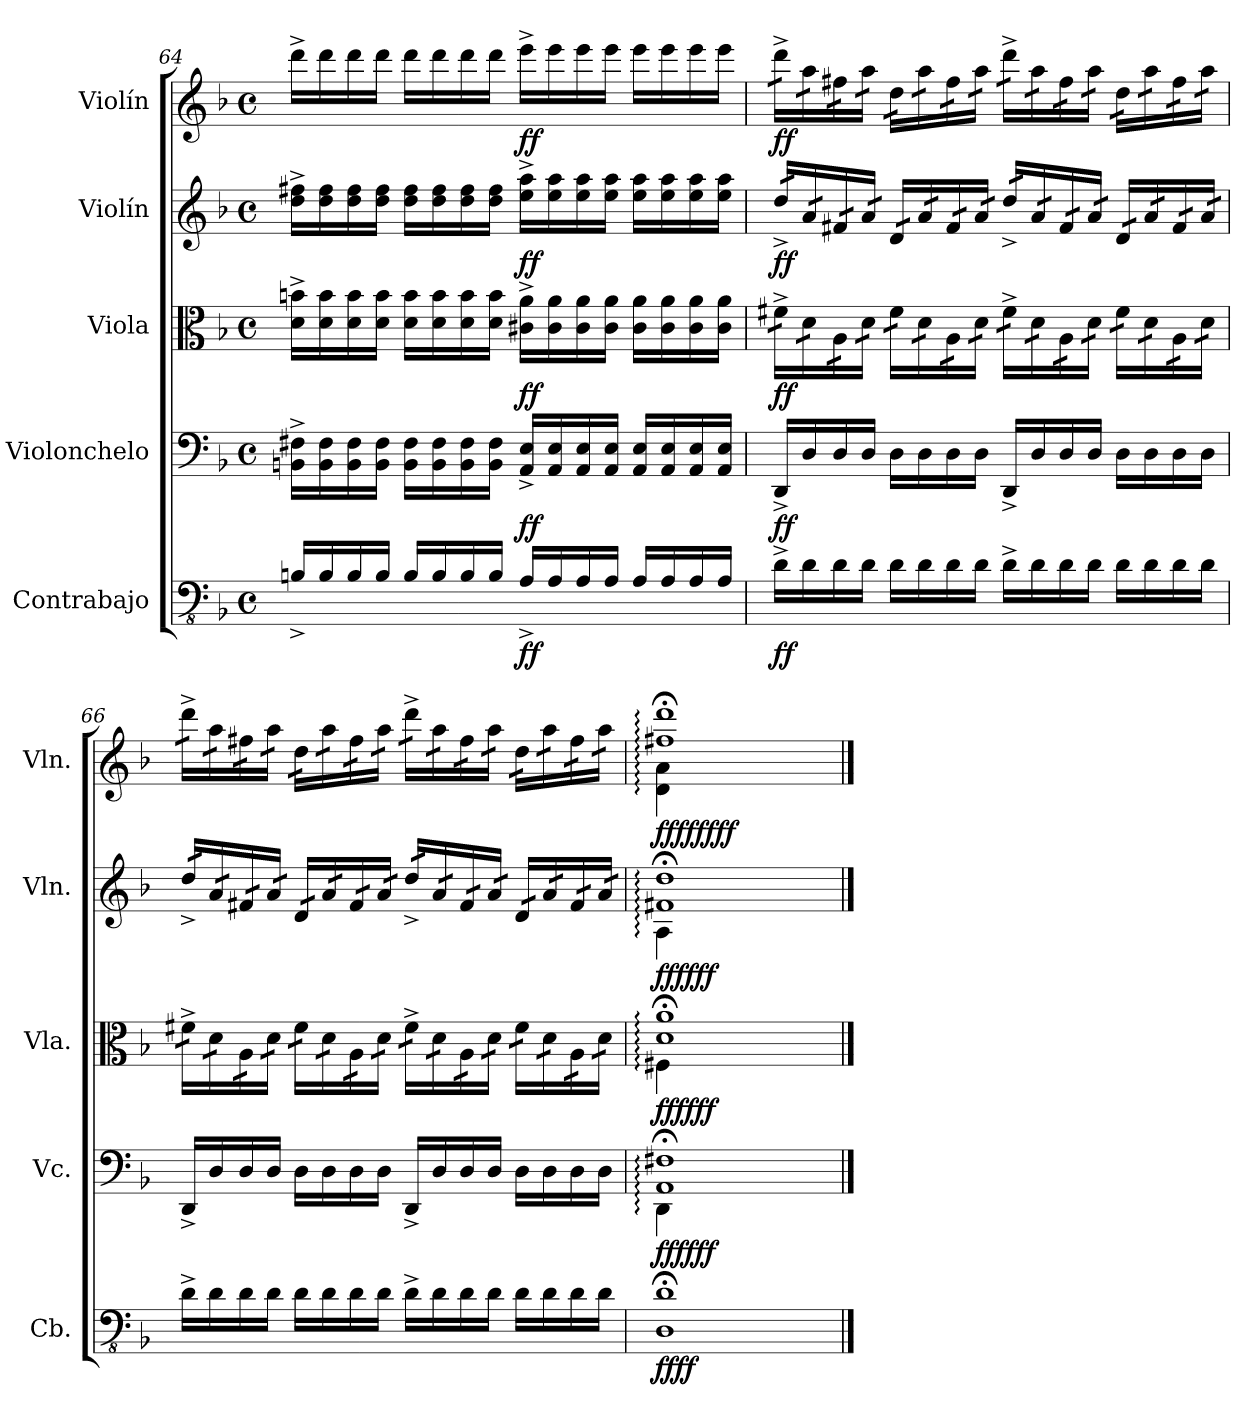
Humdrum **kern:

**kern	**dynam	**kern	**dynam	**kern	**dynam	**kern	**dynam	**kern	**dynam
*part5	*part5	*part4	*part4	*part3	*part3	*part2	*part2	*part1	*part1
*staff5	*staff5	*staff4	*staff4	*staff3	*staff3	*staff2	*staff2	*staff1	*staff1
*I"Contrabajo	*	*I"Violonchelo	*	*I"Viola	*	*I"Violín	*	*I"Violín	*
*I'Cb.	*	*I'Vc.	*	*I'Vla.	*	*I'Vln.	*	*I'Vln.	*
!!LO:LB:g=z
*clefFv4	*	*clefF4	*	*clefC3	*	*clefG2	*	*clefG2	*
*ITrd7c12	*	*	*	*	*	*	*	*	*
*k[b-]	*	*k[b-]	*	*k[b-]	*	*k[b-]	*	*k[b-]	*
*M4/4	*	*M4/4	*	*M4/4	*	*M4/4	*	*M4/4	*
*met(c)	*	*met(c)	*	*met(c)	*	*met(c)	*	*met(c)	*
=64	=64	=64	=64	=64	=64	=64	=64	=64	=64
16BBBn^/LL	.	16BBn\^ 16F#X\^LL	.	16d\^ 16bn\^LL	.	16dd\^ 16ff#X\^LL	.	16ddd^\LL	.
16BBB/	.	16BB\ 16F#\	.	16d\ 16b\	.	16dd\ 16ff#\	.	16ddd\	.
16BBB/	.	16BB\ 16F#\	.	16d\ 16b\	.	16dd\ 16ff#\	.	16ddd\	.
16BBB/JJ	.	16BB\ 16F#\JJ	.	16d\ 16b\JJ	.	16dd\ 16ff#\JJ	.	16ddd\JJ	.
16BBB/LL	.	16BB\ 16F#\LL	.	16d\ 16b\LL	.	16dd\ 16ff#\LL	.	16ddd\LL	.
16BBB/	.	16BB\ 16F#\	.	16d\ 16b\	.	16dd\ 16ff#\	.	16ddd\	.
16BBB/	.	16BB\ 16F#\	.	16d\ 16b\	.	16dd\ 16ff#\	.	16ddd\	.
16BBB/JJ	.	16BB\ 16F#\JJ	.	16d\ 16b\JJ	.	16dd\ 16ff#\JJ	.	16ddd\JJ	.
!	!LO:DY:b	!	!LO:DY:b	!	!LO:DY:b	!	!LO:DY:b	!	!LO:DY:b
16AAA^/LL	ff	16AA/^ 16E/^LL	ff	16c#X\^ 16a\^LL	ff	16ee\^ 16aa\^LL	ff	16eee^\LL	ff
16AAA/	.	16AA/ 16E/	.	16c#\ 16a\	.	16ee\ 16aa\	.	16eee\	.
16AAA/	.	16AA/ 16E/	.	16c#\ 16a\	.	16ee\ 16aa\	.	16eee\	.
16AAA/JJ	.	16AA/ 16E/JJ	.	16c#\ 16a\JJ	.	16ee\ 16aa\JJ	.	16eee\JJ	.
16AAA/LL	.	16AA/ 16E/LL	.	16c#\ 16a\LL	.	16ee\ 16aa\LL	.	16eee\LL	.
16AAA/	.	16AA/ 16E/	.	16c#\ 16a\	.	16ee\ 16aa\	.	16eee\	.
16AAA/	.	16AA/ 16E/	.	16c#\ 16a\	.	16ee\ 16aa\	.	16eee\	.
16AAA/JJ	.	16AA/ 16E/JJ	.	16c#\ 16a\JJ	.	16ee\ 16aa\JJ	.	16eee\JJ	.
=65	=65	=65	=65	=65	=65	=65	=65	=65	=65
!	!LO:DY:b	!	!LO:DY:b	!	!LO:DY:b	!	!LO:DY:b	!	!LO:DY:b
*	*	*	*	*tremolo	*	*	*	*	*
*	*	*	*	*	*	*tremolo	*	*	*
*	*	*	*	*	*	*	*	*tremolo	*
16DD^\LL	ff	16DD^/LL	ff	32f#X^\LLL	ff	32dd^/LLL	ff	32ddd^\LLL	ff
.	.	.	.	32f#X^\	.	32dd^/	.	32ddd^\	.
16DD\	.	16D/	.	32d\	.	32a/	.	32aa\	.
.	.	.	.	32d\	.	32a/	.	32aa\	.
16DD\	.	16D/	.	32A\	.	32f#X/	.	32ff#X\	.
.	.	.	.	32A\	.	32f#X/	.	32ff#X\	.
16DD\JJ	.	16D/JJ	.	32d\	.	32a/	.	32aa\	.
.	.	.	.	32d\JJJ	.	32a/JJJ	.	32aa\JJJ	.
16DD\LL	.	16D\LL	.	32f#\LLL	.	32d/LLL	.	32dd\LLL	.
.	.	.	.	32f#\	.	32d/	.	32dd\	.
16DD\	.	16D\	.	32d\	.	32a/	.	32aa\	.
.	.	.	.	32d\	.	32a/	.	32aa\	.
16DD\	.	16D\	.	32A\	.	32f#/	.	32ff#\	.
.	.	.	.	32A\	.	32f#/	.	32ff#\	.
16DD\JJ	.	16D\JJ	.	32d\	.	32a/	.	32aa\	.
.	.	.	.	32d\JJJ	.	32a/JJJ	.	32aa\JJJ	.
16DD^\LL	.	16DD^/LL	.	32f#^\LLL	.	32dd^/LLL	.	32ddd^\LLL	.
.	.	.	.	32f#^\	.	32dd^/	.	32ddd^\	.
16DD\	.	16D/	.	32d\	.	32a/	.	32aa\	.
.	.	.	.	32d\	.	32a/	.	32aa\	.
16DD\	.	16D/	.	32A\	.	32f#/	.	32ff#\	.
.	.	.	.	32A\	.	32f#/	.	32ff#\	.
16DD\JJ	.	16D/JJ	.	32d\	.	32a/	.	32aa\	.
.	.	.	.	32d\JJJ	.	32a/JJJ	.	32aa\JJJ	.
16DD\LL	.	16D\LL	.	32f#\LLL	.	32d/LLL	.	32dd\LLL	.
.	.	.	.	32f#\	.	32d/	.	32dd\	.
16DD\	.	16D\	.	32d\	.	32a/	.	32aa\	.
.	.	.	.	32d\	.	32a/	.	32aa\	.
16DD\	.	16D\	.	32A\	.	32f#/	.	32ff#\	.
.	.	.	.	32A\	.	32f#/	.	32ff#\	.
16DD\JJ	.	16D\JJ	.	32d\	.	32a/	.	32aa\	.
.	.	.	.	32d\JJJ	.	32a/JJJ	.	32aa\JJJ	.
=66	=66	=66	=66	=66	=66	=66	=66	=66	=66
16DD^\LL	.	16DD^/LL	.	32f#X^\LLL	.	32dd^/LLL	.	32ddd^\LLL	.
.	.	.	.	32f#X^\	.	32dd^/	.	32ddd^\	.
16DD\	.	16D/	.	32d\	.	32a/	.	32aa\	.
.	.	.	.	32d\	.	32a/	.	32aa\	.
16DD\	.	16D/	.	32A\	.	32f#X/	.	32ff#X\	.
.	.	.	.	32A\	.	32f#X/	.	32ff#X\	.
16DD\JJ	.	16D/JJ	.	32d\	.	32a/	.	32aa\	.
.	.	.	.	32d\JJJ	.	32a/JJJ	.	32aa\JJJ	.
16DD\LL	.	16D\LL	.	32f#\LLL	.	32d/LLL	.	32dd\LLL	.
.	.	.	.	32f#\	.	32d/	.	32dd\	.
16DD\	.	16D\	.	32d\	.	32a/	.	32aa\	.
.	.	.	.	32d\	.	32a/	.	32aa\	.
16DD\	.	16D\	.	32A\	.	32f#/	.	32ff#\	.
.	.	.	.	32A\	.	32f#/	.	32ff#\	.
16DD\JJ	.	16D\JJ	.	32d\	.	32a/	.	32aa\	.
.	.	.	.	32d\JJJ	.	32a/JJJ	.	32aa\JJJ	.
16DD^\LL	.	16DD^/LL	.	32f#^\LLL	.	32dd^/LLL	.	32ddd^\LLL	.
.	.	.	.	32f#^\	.	32dd^/	.	32ddd^\	.
16DD\	.	16D/	.	32d\	.	32a/	.	32aa\	.
.	.	.	.	32d\	.	32a/	.	32aa\	.
16DD\	.	16D/	.	32A\	.	32f#/	.	32ff#\	.
.	.	.	.	32A\	.	32f#/	.	32ff#\	.
16DD\JJ	.	16D/JJ	.	32d\	.	32a/	.	32aa\	.
.	.	.	.	32d\JJJ	.	32a/JJJ	.	32aa\JJJ	.
16DD\LL	.	16D\LL	.	32f#\LLL	.	32d/LLL	.	32dd\LLL	.
.	.	.	.	32f#\	.	32d/	.	32dd\	.
16DD\	.	16D\	.	32d\	.	32a/	.	32aa\	.
.	.	.	.	32d\	.	32a/	.	32aa\	.
16DD\	.	16D\	.	32A\	.	32f#/	.	32ff#\	.
.	.	.	.	32A\	.	32f#/	.	32ff#\	.
16DD\JJ	.	16D\JJ	.	32d\	.	32a/	.	32aa\	.
.	.	.	.	32d\JJJ	.	32a/JJJ	.	32aa\JJJ	.
*	*	*	*	*	*	*	*	*Xtremolo	*
*	*	*	*	*	*	*Xtremolo	*	*	*
*	*	*	*	*Xtremolo	*	*	*	*	*
=67	=67	=67	=67	=67	=67	=67	=67	=67	=67
*	*	*^	*	*^	*	*^	*	*^	*
!	!LO:DY:b	!	!	!	!	!	!	!	!	!	!	!	!
!	!LO:DY:n=1:b	!	!	!LO:DY:b	!	!	!	!	!	!	!	!	!
!	!	!	!	!LO:DY:n=1:b	!	!	!	!	!	!	!	!	!
!	!	!	!	!LO:DY:n=2:b	!	!	!LO:DY:b	!	!	!	!	!	!
!	!	!	!	!	!	!	!LO:DY:n=1:b	!	!	!	!	!	!
!	!	!	!	!	!	!	!LO:DY:n=2:b	!	!	!LO:DY:b	!	!	!
!	!	!	!	!	!	!	!	!	!	!LO:DY:n=1:b	!	!	!
!	!	!	!	!	!	!	!	!	!	!LO:DY:n=2:b	!	!	!LO:DY:b
!	!	!	!	!	!	!	!	!	!	!	!	!	!LO:DY:n=1:b
!	!	!	!	!	!	!	!	!	!	!	!	!	!LO:DY:n=2:b
!	!	!	!	!	!	!	!	!	!	!	!	!	!LO:DY:n=3:b
1DDD;< 1DD;<	ff ff	1AA;<: 1F#X;<:	4DD:\	ff ff ff	1d;<: 1a;<:	4F#X:\	ff ff ff	1f#X;<: 1dd;<:	4A:\	ff ff ff	1ff#X;<: 1ddd;<:	4d\: 4a\:	ff ff ff ff
.	.	.	2.ryy	.	.	2.ryy	.	.	2.ryy	.	.	2.ryy	.
*	*	*v	*v	*	*	*	*	*v	*v	*	*v	*v	*
*	*	*	*	*v	*v	*	*	*	*	*
==	==	==	==	==	==	==	==	==	==
*-	*-	*-	*-	*-	*-	*-	*-	*-	*-
